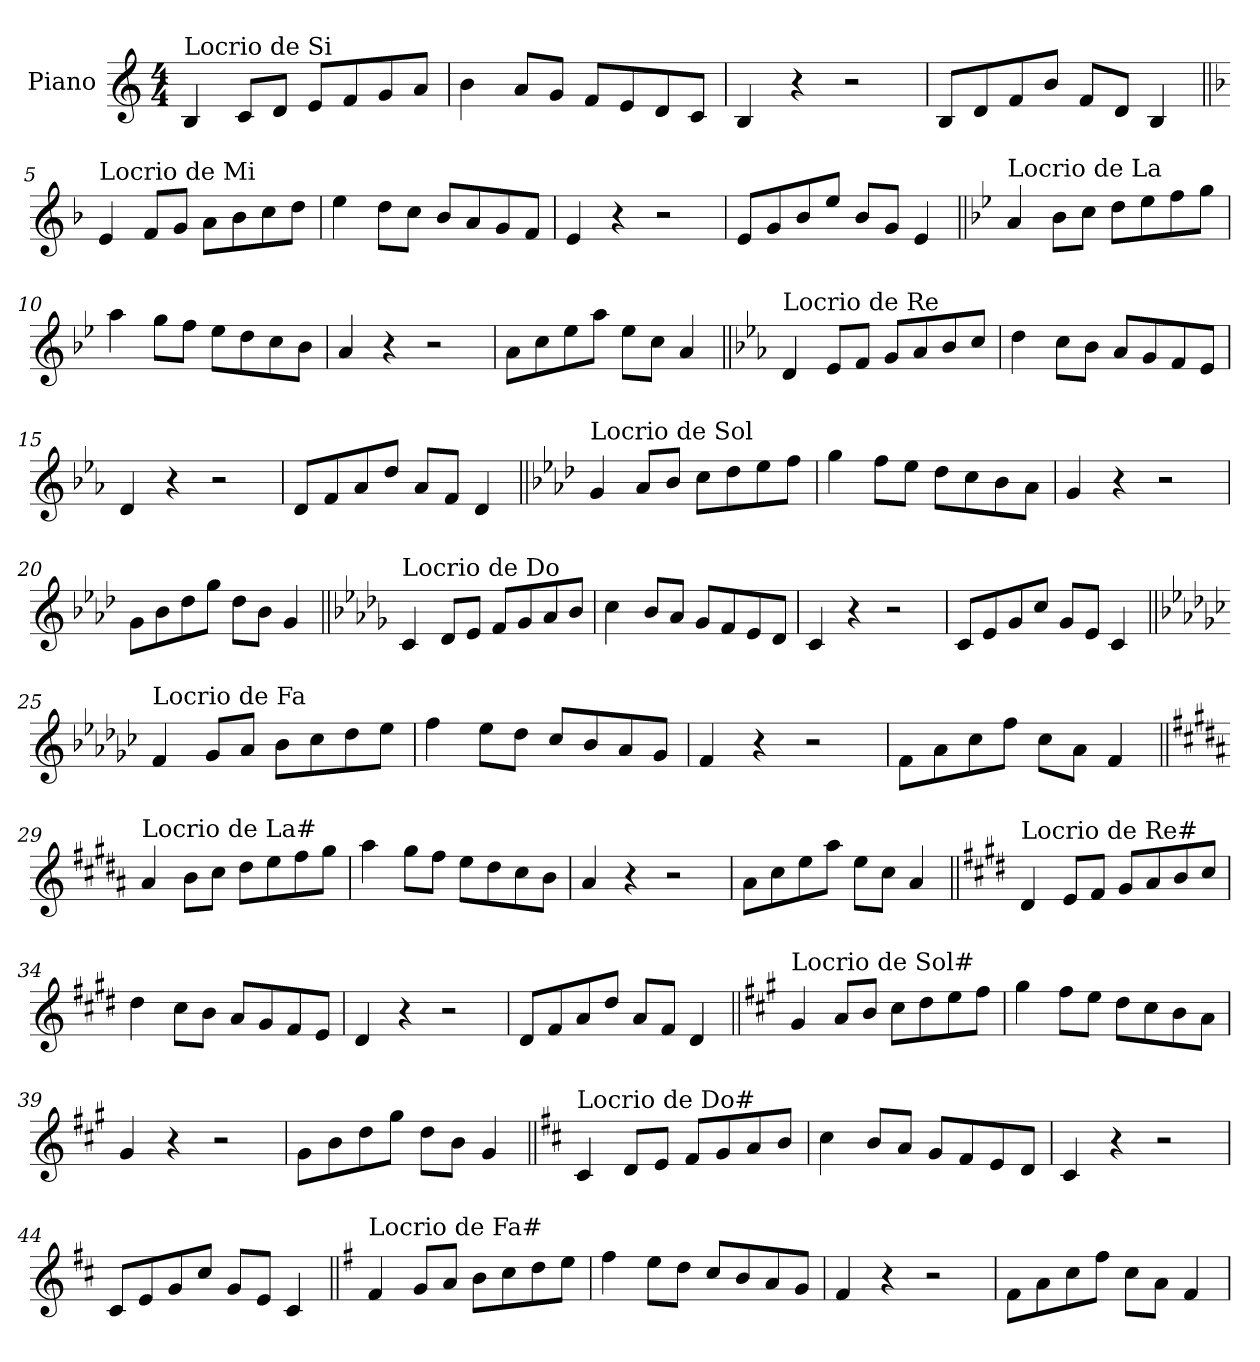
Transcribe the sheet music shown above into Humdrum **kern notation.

**kern
*part1
*staff1
*I"Piano
*I'Pno.
*clefG2
*k[]
*M4/4
=1
!LO:TX:a:t=Locrio de Si
4B/
8c/L
8d/J
8e/L
8f/
8g/
8a/J
=2
4b\
8a/L
8g/J
8f/L
8e/
8d/
8c/J
=3
4B/
4r
2r
=4
8B/L
8d/
8f/
8b/J
8f/L
8d/J
4B/
!!LO:LB:g=z
=5||
*k[b-]
!LO:TX:a:t=Locrio de Mi
4e/
8f/L
8g/J
8a\L
8b-\
8cc\
8dd\J
=6
4ee\
8dd\L
8cc\J
8b-/L
8a/
8g/
8f/J
=7
4e/
4r
2r
=8
8e/L
8g/
8b-/
8ee/J
8b-/L
8g/J
4e/
!!LO:LB:g=z
=9||
*k[b-e-]
!LO:TX:a:t=Locrio de La
4a/
8b-\L
8cc\J
8dd\L
8ee-\
8ff\
8gg\J
=10
4aa\
8gg\L
8ff\J
8ee-\L
8dd\
8cc\
8b-\J
=11
4a/
4r
2r
=12
8a\L
8cc\
8ee-\
8aa\J
8ee-\L
8cc\J
4a/
!!LO:LB:g=z
=13||
*k[b-e-a-]
!LO:TX:a:t=Locrio de Re
4d/
8e-/L
8f/J
8g/L
8a-/
8b-/
8cc/J
=14
4dd\
8cc\L
8b-\J
8a-/L
8g/
8f/
8e-/J
=15
4d/
4r
2r
=16
8d/L
8f/
8a-/
8dd/J
8a-/L
8f/J
4d/
!!LO:LB:g=z
=17||
*k[b-e-a-d-]
!LO:TX:a:t=Locrio de Sol
4g/
8a-/L
8b-/J
8cc\L
8dd-\
8ee-\
8ff\J
=18
4gg\
8ff\L
8ee-\J
8dd-\L
8cc\
8b-\
8a-\J
=19
4g/
4r
2r
=20
8g\L
8b-\
8dd-\
8gg\J
8dd-\L
8b-\J
4g/
!!LO:LB:g=z
=21||
*k[b-e-a-d-g-]
!LO:TX:a:t=Locrio de Do
4c/
8d-/L
8e-/J
8f/L
8g-/
8a-/
8b-/J
=22
4cc\
8b-/L
8a-/J
8g-/L
8f/
8e-/
8d-/J
=23
4c/
4r
2r
=24
8c/L
8e-/
8g-/
8cc/J
8g-/L
8e-/J
4c/
!!LO:LB:g=z
=25||
*k[b-e-a-d-g-c-]
!LO:TX:a:t=Locrio de Fa
4f/
8g-/L
8a-/J
8b-\L
8cc-\
8dd-\
8ee-\J
=26
4ff\
8ee-\L
8dd-\J
8cc-/L
8b-/
8a-/
8g-/J
=27
4f/
4r
2r
=28
8f\L
8a-\
8cc-\
8ff\J
8cc-\L
8a-\J
4f/
!!LO:LB:g=z
=29||
*k[f#c#g#d#a#]
!LO:TX:a:t=Locrio de La#
4a#/
8b\L
8cc#\J
8dd#\L
8ee\
8ff#\
8gg#\J
=30
4aa#\
8gg#\L
8ff#\J
8ee\L
8dd#\
8cc#\
8b\J
=31
4a#/
4r
2r
=32
8a#\L
8cc#\
8ee\
8aa#\J
8ee\L
8cc#\J
4a#/
!!LO:LB:g=z
=33||
*k[f#c#g#d#]
!LO:TX:a:t=Locrio de Re#
4d#/
8e/L
8f#/J
8g#/L
8a/
8b/
8cc#/J
=34
4dd#\
8cc#\L
8b\J
8a/L
8g#/
8f#/
8e/J
=35
4d#/
4r
2r
=36
8d#/L
8f#/
8a/
8dd#/J
8a/L
8f#/J
4d#/
!!LO:LB:g=z
=37||
*k[f#c#g#]
!LO:TX:a:t=Locrio de Sol#
4g#/
8a/L
8b/J
8cc#\L
8dd\
8ee\
8ff#\J
=38
4gg#\
8ff#\L
8ee\J
8dd\L
8cc#\
8b\
8a\J
=39
4g#/
4r
2r
=40
8g#\L
8b\
8dd\
8gg#\J
8dd\L
8b\J
4g#/
!!LO:LB:g=z
=41||
*k[f#c#]
!LO:TX:a:t=Locrio de Do#
4c#/
8d/L
8e/J
8f#/L
8g/
8a/
8b/J
=42
4cc#\
8b/L
8a/J
8g/L
8f#/
8e/
8d/J
=43
4c#/
4r
2r
=44
8c#/L
8e/
8g/
8cc#/J
8g/L
8e/J
4c#/
!!LO:LB:g=z
=45||
*k[f#]
!LO:TX:a:t=Locrio de Fa#
4f#/
8g/L
8a/J
8b\L
8cc\
8dd\
8ee\J
=46
4ff#\
8ee\L
8dd\J
8cc/L
8b/
8a/
8g/J
=47
4f#/
4r
2r
=48
8f#\L
8a\
8cc\
8ff#\J
8cc\L
8a\J
4f#/
=
*-
